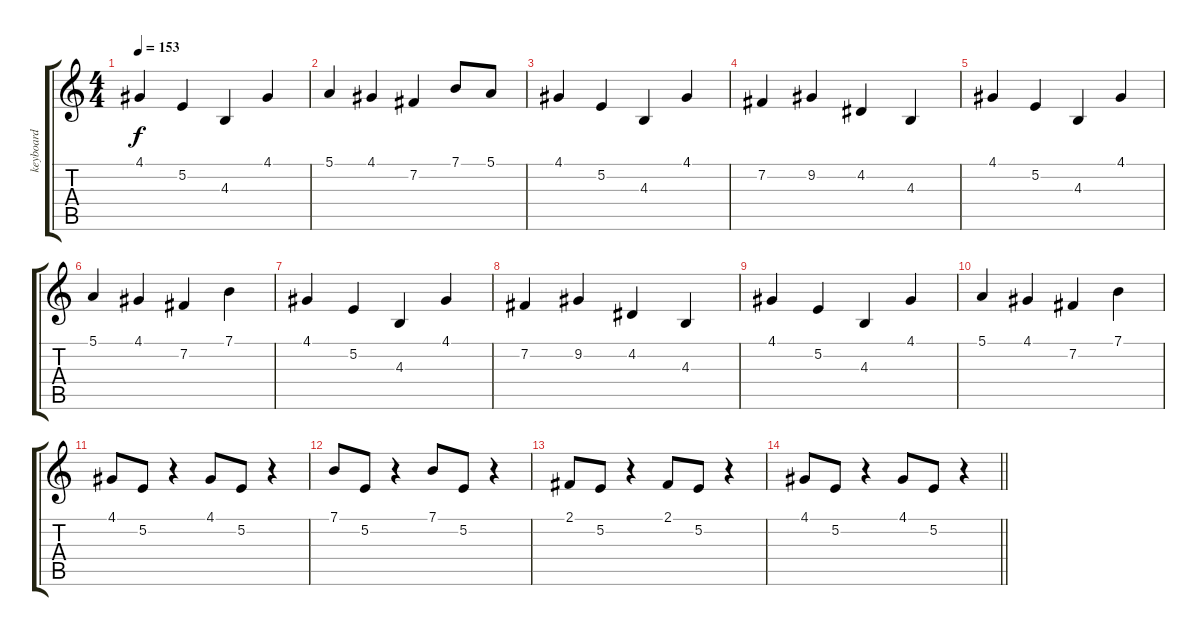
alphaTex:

\track ("keyboard" "keyboard") {instrument lead1square}
\staff {score tabs}
\tuning (E4 B3 G3 D3 A2 E2) {hide}
\ts (4 4)
\tempo 153
\clef g2
\ks c
4.1.4{dy f} 5.2.4 4.3.4 4.1.4 |
5.1.4 4.1.4 7.2.4 7.1.8 5.1.8 |
4.1.4 5.2.4 4.3.4 4.1.4 |
7.2.4 9.2.4 4.2.4 4.3.4 |
4.1.4 5.2.4 4.3.4 4.1.4 |
5.1.4 4.1.4 7.2.4 7.1.4 |
4.1.4 5.2.4 4.3.4 4.1.4 |
7.2.4 9.2.4 4.2.4 4.3.4 |
4.1.4 5.2.4 4.3.4 4.1.4 |
5.1.4 4.1.4 7.2.4 7.1.4 |
4.1.8 5.2.8 r.4 4.1.8 5.2.8 r.4 |
7.1.8 5.2.8 r.4 7.1.8 5.2.8 r.4 |
2.1.8 5.2.8 r.4 2.1.8 5.2.8 r.4 |
\barLineRight lightlight
4.1.8 5.2.8 r.4 4.1.8 5.2.8 r.4
